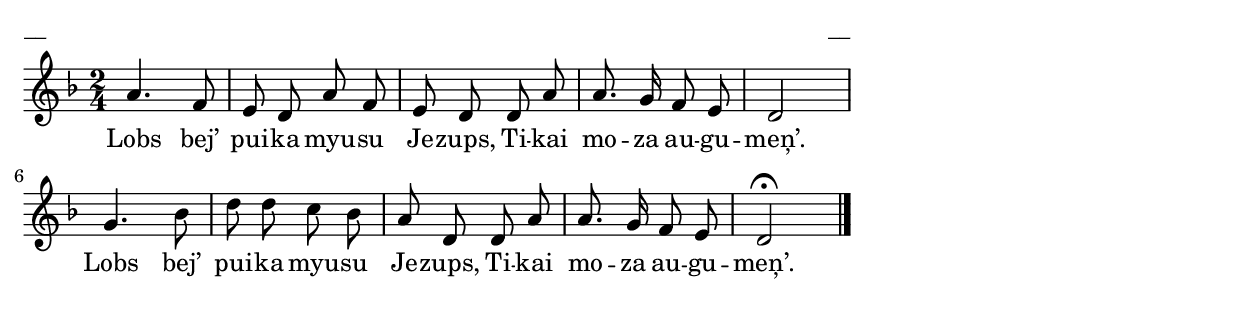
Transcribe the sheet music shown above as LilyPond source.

\version "2.13.16"
%\header {
%    title = "Lobs ar lobu sasatyka"
%}
\paper {
line-width = 14\cm
left-margin = 0.4\cm
between-system-padding = 0.1\cm
between-system-space = 0.1\cm
}
\layout {
indent = #0
ragged-last = ##f
}

voiceA = \relative c'' {
\clef "treble"
\key d \minor
\time 2/4
a4. f8 | e8 d a' f | e8 d d a' | a8. g16 f8 e | d2 |
g4. bes8 | d8 d c bes | a8 d, d a' | a8. g16 f8 e | d2\fermata 
\bar "|."
} 



lyricA = \lyricmode {
Lobs bej’ pui -- ka myu -- su Je -- zups, Ti -- kai mo -- za au -- gu -- meņ’.
Lobs bej’ pui -- ka myu -- su Je -- zups, Ti -- kai mo -- za au -- gu -- meņ’.
}


fullScore = <<
\new Staff {
<<
\new Voice = "voiceA" { \oneVoice \autoBeamOff \voiceA }
\lyricsto "voiceA" \new Lyrics \lyricA
>>
}
>>

\score {
\fullScore
\header { piece = "__" opus = "__" }
}
\markup { \with-color #(x11-color 'white) \sans \smaller "__" }
\score {
\unfoldRepeats
\fullScore
\midi {
\context { \Staff \remove "Staff_performer" }
\context { \Voice \consists "Staff_performer" }
}
}


